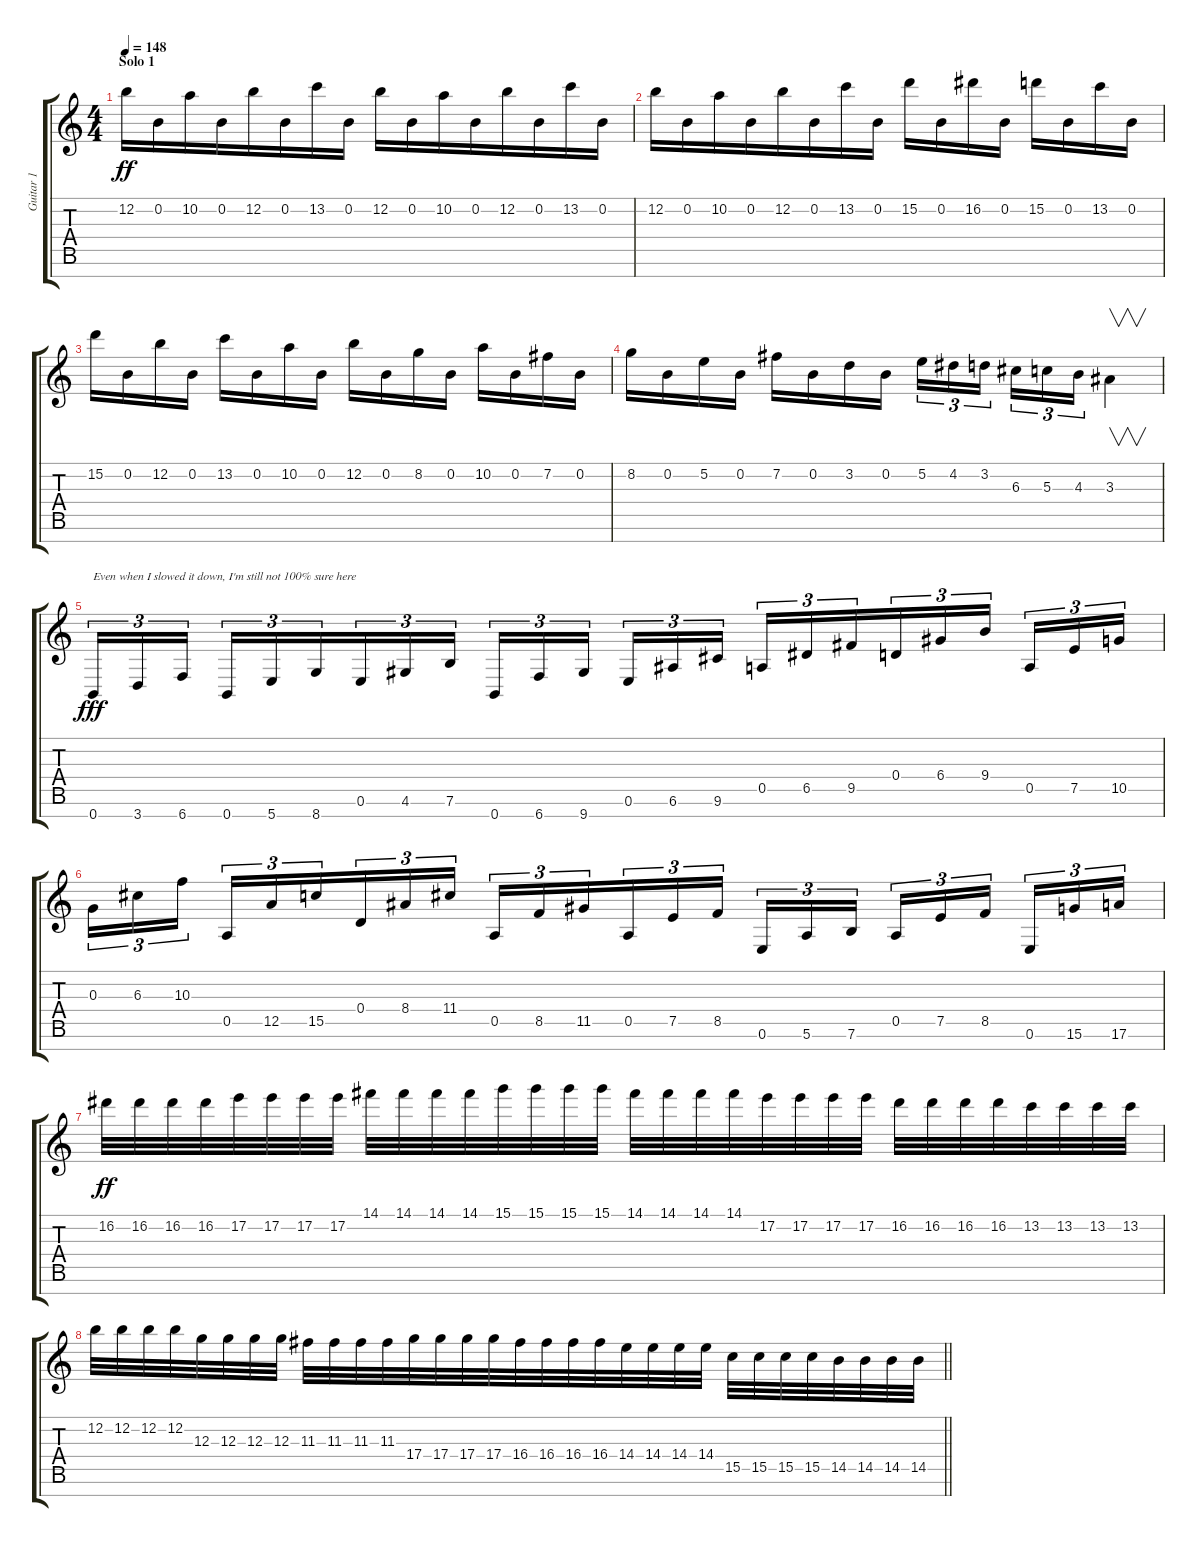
\track ("Guitar 1" "Guitar 1") {instrument distortionguitar}
\staff {score tabs}
\tuning (E4 B3 G3 D3 A2 E2 B1) {hide}
\ts (4 4)
\section ("" "Solo 1")
\tempo 148
\clef g2
\ks c
12.2.16{dy ff balance 8} 0.2.16 10.2.16{beam merge} 0.2.16{beam merge} 12.2.16 0.2.16 13.2.16{beam merge} 0.2.16 12.2.16 0.2.16 10.2.16{beam merge} 0.2.16{beam merge} 12.2.16 0.2.16 13.2.16{beam merge} 0.2.16 |
12.2.16 0.2.16 10.2.16{beam merge} 0.2.16{beam merge} 12.2.16 0.2.16 13.2.16{beam merge} 0.2.16 15.2.16{beam merge} 0.2.16 16.2.16 0.2.16 15.2.16{beam merge} 0.2.16{beam merge} 13.2.16 0.2.16 |
15.2.16 0.2.16 12.2.16 0.2.16 13.2.16 0.2.16{beam merge} 10.2.16 0.2.16 12.2.16 0.2.16{beam merge} 8.2.16 0.2.16 10.2.16 0.2.16 7.2.16{beam merge} 0.2.16 |
8.2.16 0.2.16 5.2.16 0.2.16 7.2.16{beam merge} 0.2.16{beam merge} 3.2.16{beam merge} 0.2.16 5.2.16{tu (3 2) beam merge} 4.2.16{tu (3 2)} 3.2.16{tu (3 2) beam splitsecondary} 6.3.16{tu (3 2)} 5.3.16{tu (3 2)} 4.3.16{tu (3 2) beam merge} 3.3.4{v} |
0.7.16{tu (3 2) txt "Even when I slowed it down, I'm still not 100% sure here" dy fff} 3.7.16{tu (3 2)} 6.7.16{tu (3 2) beam splitsecondary} 0.7.16{tu (3 2)} 5.7.16{tu (3 2) beam merge} 8.7.16{tu (3 2) beam merge} 0.6.16{tu (3 2)} 4.6.16{tu (3 2) beam merge} 7.6.16{tu (3 2) beam splitsecondary} 0.7.16{tu (3 2)} 6.7.16{tu (3 2) beam merge} 9.7.16{tu (3 2)} 0.6.16{tu (3 2) beam merge} 6.6.16{tu (3 2)} 9.6.16{tu (3 2) beam splitsecondary} 0.5.16{tu (3 2) beam merge} 6.5.16{tu (3 2) beam merge} 9.5.16{tu (3 2) beam merge} 0.4.16{tu (3 2)} 6.4.16{tu (3 2)} 9.4.16{tu (3 2) beam splitsecondary} 0.5.16{tu (3 2)} 7.5.16{tu (3 2) beam merge} 10.5.16{tu (3 2)} |
0.3.16{tu (3 2) beam merge} 6.3.16{tu (3 2)} 10.3.16{tu (3 2) beam splitsecondary} 0.5.16{tu (3 2)} 12.5.16{tu (3 2) beam merge} 15.5.16{tu (3 2) beam merge} 0.4.16{tu (3 2) beam merge} 8.4.16{tu (3 2) beam merge} 11.4.16{tu (3 2) beam splitsecondary} 0.5.16{tu (3 2)} 8.5.16{tu (3 2)} 11.5.16{tu (3 2) beam merge} 0.5.16{tu (3 2) beam merge} 7.5.16{tu (3 2) beam merge} 8.5.16{tu (3 2) beam splitsecondary} 0.6.16{tu (3 2)} 5.6.16{tu (3 2)} 7.6.16{tu (3 2)} 0.5.16{tu (3 2)} 7.5.16{tu (3 2)} 8.5.16{tu (3 2) beam splitsecondary} 0.6.16{tu (3 2)} 15.6.16{tu (3 2)} 17.6.16{tu (3 2)} |
16.2.32{dy ff} 16.2.32 16.2.32 16.2.32 17.2.32 17.2.32 17.2.32 17.2.32 14.1.32 14.1.32 14.1.32 14.1.32 15.1.32{beam merge} 15.1.32{beam merge} 15.1.32{beam merge} 15.1.32 14.1.32 14.1.32 14.1.32 14.1.32 17.2.32 17.2.32 17.2.32 17.2.32 16.2.32{beam merge} 16.2.32 16.2.32 16.2.32 13.2.32{beam merge} 13.2.32{beam merge} 13.2.32{beam merge} 13.2.32 |
\barLineRight lightlight
12.2.32 12.2.32 12.2.32{beam merge} 12.2.32 12.3.32 12.3.32{beam merge} 12.3.32 12.3.32 11.3.32 11.3.32{beam merge} 11.3.32 11.3.32{beam merge} 17.4.32 17.4.32 17.4.32{beam merge} 17.4.32{beam merge} 16.4.32 16.4.32 16.4.32{beam merge} 16.4.32 14.4.32{beam merge} 14.4.32{beam merge} 14.4.32 14.4.32 15.5.32 15.5.32{beam merge} 15.5.32{beam merge} 15.5.32 14.5.32{beam merge} 14.5.32{beam merge} 14.5.32{beam merge} 14.5.32
